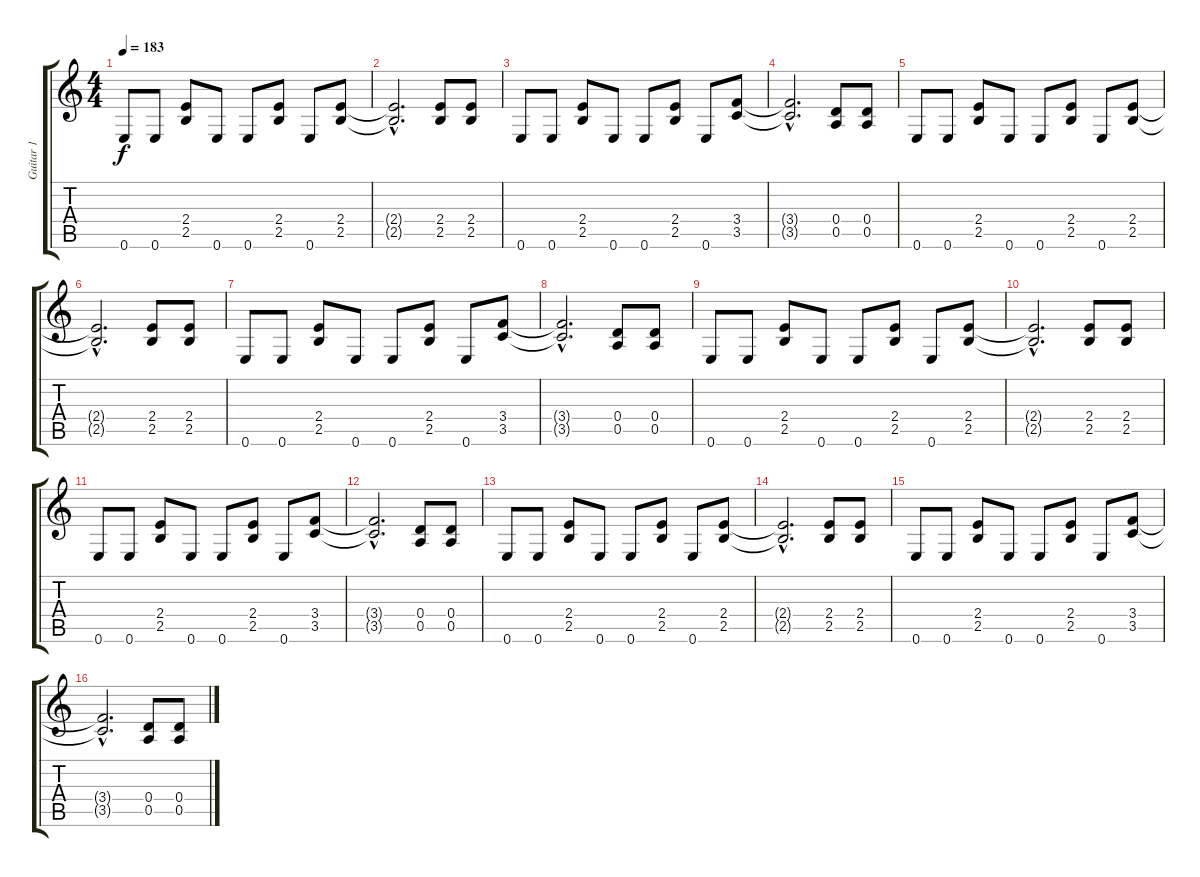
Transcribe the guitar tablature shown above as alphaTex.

\track ("Guitar 1" "Guitar 1") {instrument distortionguitar}
\staff {score tabs}
\tuning (E4 B3 G3 D3 A2 E2) {hide}
\ts (4 4)
\tempo 183
\clef g2
\ks c
0.6.8{dy f} 0.6.8 (2.4 2.5).8 0.6.8 0.6.8 (2.4 2.5).8 0.6.8 (2.4 2.5).8 |
(2.4{hac t} 2.5{hac t}).2{d} (2.4 2.5).8 (2.4 2.5).8 |
0.6.8 0.6.8 (2.4 2.5).8 0.6.8 0.6.8 (2.4 2.5).8 0.6.8 (3.4 3.5).8 |
(3.4{hac t} 3.5{hac t}).2{d} (0.4 0.5).8 (0.4 0.5).8 |
0.6.8 0.6.8 (2.4 2.5).8 0.6.8 0.6.8 (2.4 2.5).8 0.6.8 (2.4 2.5).8 |
(2.4{hac t} 2.5{hac t}).2{d} (2.4 2.5).8 (2.4 2.5).8 |
0.6.8 0.6.8 (2.4 2.5).8 0.6.8 0.6.8 (2.4 2.5).8 0.6.8 (3.4 3.5).8 |
(3.4{hac t} 3.5{hac t}).2{d} (0.4 0.5).8 (0.4 0.5).8 |
0.6.8 0.6.8 (2.4 2.5).8 0.6.8 0.6.8 (2.4 2.5).8 0.6.8 (2.4 2.5).8 |
(2.4{hac t} 2.5{hac t}).2{d} (2.4 2.5).8 (2.4 2.5).8 |
0.6.8 0.6.8 (2.4 2.5).8 0.6.8 0.6.8 (2.4 2.5).8 0.6.8 (3.4 3.5).8 |
(3.4{hac t} 3.5{hac t}).2{d} (0.4 0.5).8 (0.4 0.5).8 |
0.6.8 0.6.8 (2.4 2.5).8 0.6.8 0.6.8 (2.4 2.5).8 0.6.8 (2.4 2.5).8 |
(2.4{hac t} 2.5{hac t}).2{d} (2.4 2.5).8 (2.4 2.5).8 |
0.6.8 0.6.8 (2.4 2.5).8 0.6.8 0.6.8 (2.4 2.5).8 0.6.8 (3.4 3.5).8 |
(3.4{hac t} 3.5{hac t}).2{d} (0.4 0.5).8 (0.4 0.5).8
